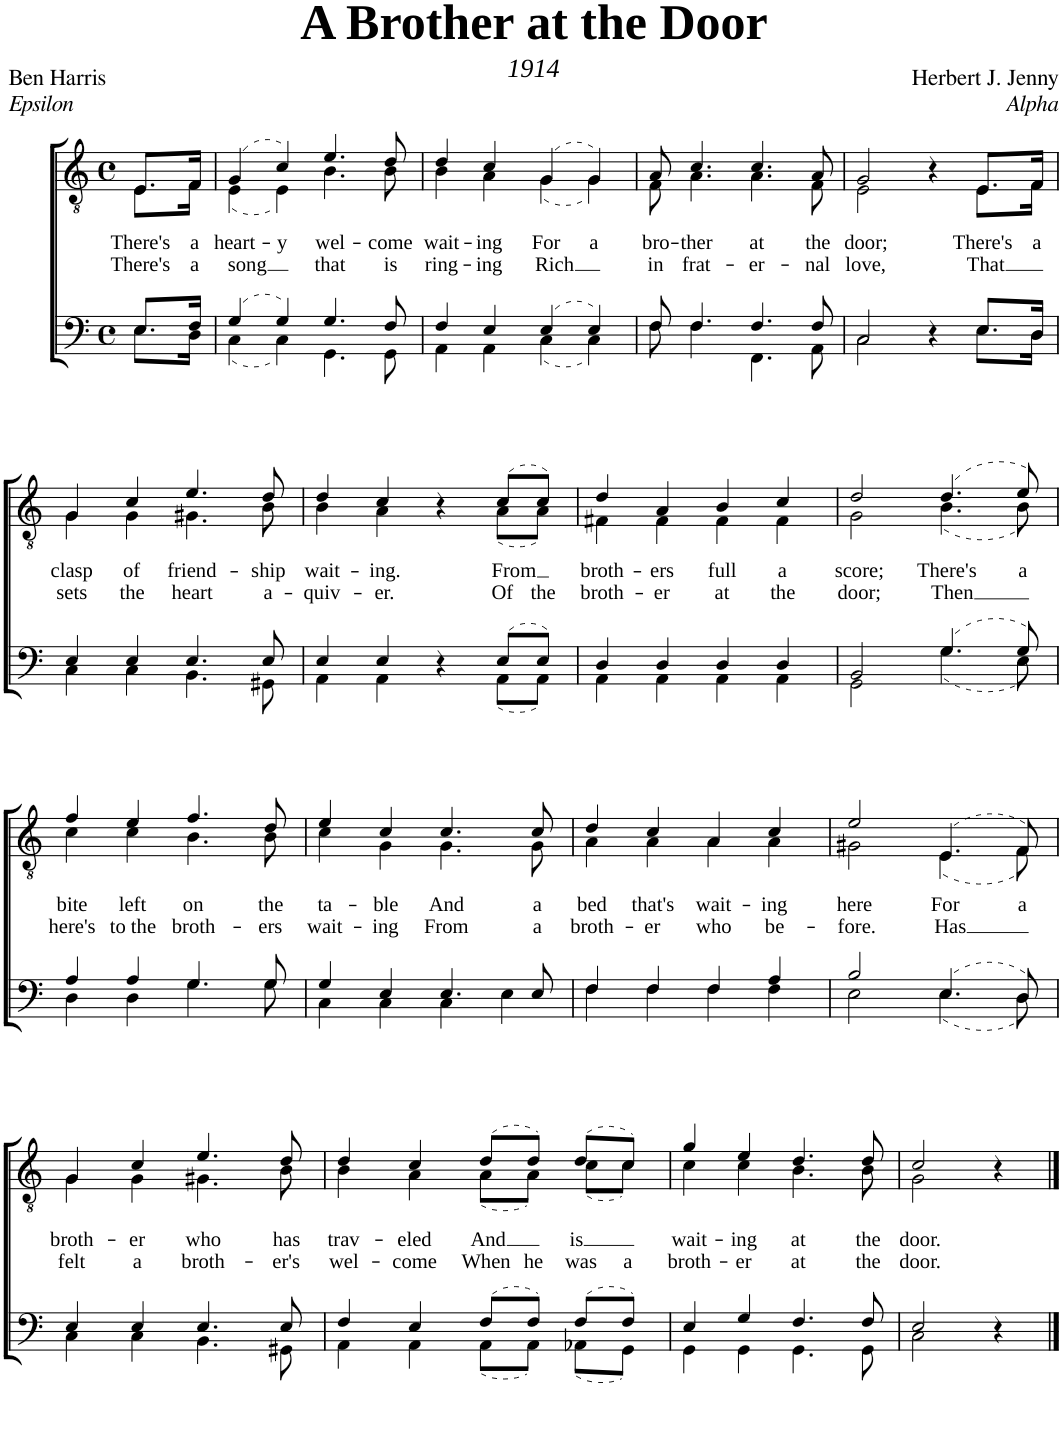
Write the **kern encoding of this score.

**kern	**kern	**text	**text
*part2	*part1	*part1	*part1
*staff2	*staff1	*staff1	*staff1
*I"Piano	*I"Piano	*	*
*I'Pno	*I'Pno	*	*
*clefF4	*clefGv2	*	*
*k[]	*k[]	*	*
*M4/4	*M4/4	*	*
*met(c)	*met(c)	*	*
=1	=1	=1	=1
*^	*	*	*
!	!	!	!LO:LY:b	!LO:LY:b
*	*	*^	*	*
8.E/L	8.E\L	8.E/L	8.E\L	There's	There's
!	!	!	!	!LO:LY:b	!LO:LY:b
16F/Jk	16D\Jk	16F/Jk	16F\Jk	a	a
=2	=2	=2	=2	=2	=2
!	!	!	!	!LO:LY:b	!LO:LY:b
(4G/	(4C\	(4G/	(4E\	heart-	song
!	!	!	!	!LO:LY:b	!
4G/)	4C\)	4c/)	4E\)	-y	.
!	!	!	!	!LO:LY:b	!LO:LY:b
4.G/	4.GG\	4.e/	4.B\	wel-	that
!	!	!	!	!LO:LY:b	!LO:LY:b
8F/	8GG\	8d/	8B\	-come	is
=3	=3	=3	=3	=3	=3
!	!	!	!	!LO:LY:b	!LO:LY:b
4F/	4AA\	4d/	4B\	wait-	ring-
!	!	!	!	!LO:LY:b	!LO:LY:b
4E/	4AA\	4c/	4A\	-ing	-ing
!	!	!	!	!LO:LY:b	!LO:LY:b
(4E/	(4C\	(4G/	(4G\	For	Rich
!	!	!	!	!LO:LY:b	!
4E/)	4C\)	4G/)	4G\)	a	.
=4	=4	=4	=4	=4	=4
!	!	!	!	!LO:LY:b	!LO:LY:b
8F/	8F\	8A/	8F\	bro-	in
!	!	!	!	!LO:LY:b	!LO:LY:b
4.F/	4.F\	4.c/	4.A\	-ther	frat-
!	!	!	!	!LO:LY:b	!LO:LY:b
4.F/	4.FF\	4.c/	4.A\	at	-er-
!	!	!	!	!LO:LY:b	!LO:LY:b
8F/	8AA\	8A/	8F\	the	-nal
=5	=5	=5	=5	=5	=5
!	!	!	!	!LO:LY:b	!LO:LY:b
2C/	2C\	2G/	2E\	door;	love,
4r	4ryy	4r	4ryy	.	.
!	!	!	!	!LO:LY:b	!LO:LY:b
8.E/L	8.E\L	8.E/L	8.E\L	There's	That
!	!	!	!	!LO:LY:b	!
16D/Jk	16D\Jk	16F/Jk	16F\Jk	a	.
!!LO:LB:g=z	!!
=6	=6	=6	=6	=6	=6
!	!	!	!	!LO:LY:b	!LO:LY:b
4E/	4C\	4G/	4G\	clasp	sets
!	!	!	!	!LO:LY:b	!LO:LY:b
4E/	4C\	4c/	4G\	of	the
!	!	!	!	!LO:LY:b	!LO:LY:b
4.E/	4.BB\	4.e/	4.G#X\	friend-	heart
!	!	!	!	!LO:LY:b	!LO:LY:b
8E/	8GG#X\	8d/	8B\	-ship	a-
=7	=7	=7	=7	=7	=7
!	!	!	!	!LO:LY:b	!LO:LY:b
4E/	4AA\	4d/	4B\	wait-	-quiv-
!	!	!	!	!LO:LY:b	!LO:LY:b
4E/	4AA\	4c/	4A\	-ing.	-er.
4r	4ryy	4r	4ryy	.	.
!	!	!	!	!LO:LY:b	!LO:LY:b
(8E/L	(8AA\L	(8c/L	(8A\L	From	Of
!	!	!	!	!	!LO:LY:b
8E/J)	8AA\J)	8c/J)	8A\J)	.	the
=8	=8	=8	=8	=8	=8
!	!	!	!	!LO:LY:b	!LO:LY:b
4D/	4AA\	4d/	4F#X\	broth-	broth-
!	!	!	!	!LO:LY:b	!LO:LY:b
4D/	4AA\	4A/	4F#\	-ers	-er
!	!	!	!	!LO:LY:b	!LO:LY:b
4D/	4AA\	4B/	4F#\	full	at
!	!	!	!	!LO:LY:b	!LO:LY:b
4D/	4AA\	4c/	4F#\	a	the
=9	=9	=9	=9	=9	=9
!	!	!	!	!LO:LY:b	!LO:LY:b
2BB/	2GG\	2d/	2G\	score;	door;
!	!	!	!	!LO:LY:b	!LO:LY:b
(4.G/	(4.G\	(4.d/	(4.B\	There's	Then
!	!	!	!	!LO:LY:b	!
8G/)	8E\)	8e/)	8B\)	a	.
!!LO:LB:g=z	!!
=10	=10	=10	=10	=10	=10
!	!	!	!	!LO:LY:b	!LO:LY:b
4A/	4D\	4f/	4c\	bite	here's
!	!	!	!	!LO:LY:b	!LO:LY:b
4A/	4D\	4e/	4c\	left	to the
!	!	!	!	!LO:LY:b	!LO:LY:b
4.G/	4.G\	4.f/	4.B\	on	broth-
!	!	!	!	!LO:LY:b	!LO:LY:b
8G/	8G\	8d/	8B\	the	-ers
=11	=11	=11	=11	=11	=11
!	!	!	!	!LO:LY:b	!LO:LY:b
4G/	4C\	4e/	4c\	ta-	wait-
!	!	!	!	!LO:LY:b	!LO:LY:b
4E/	4C\	4c/	4G\	-ble	-ing
!	!	!	!	!LO:LY:b	!LO:LY:b
4.E/	4C\	4.c/	4.G\	And	From
.	4E\	.	.	.	.
!	!	!	!	!LO:LY:b	!LO:LY:b
8E/	.	8c/	8G\	a	a
=12	=12	=12	=12	=12	=12
!	!	!	!	!LO:LY:b	!LO:LY:b
4F/	4F\	4d/	4A\	bed	broth-
!	!	!	!	!LO:LY:b	!LO:LY:b
4F/	4F\	4c/	4A\	that's	-er
!	!	!	!	!LO:LY:b	!LO:LY:b
4F/	4F\	4A/	4A\	wait-	who
!	!	!	!	!LO:LY:b	!LO:LY:b
4A/	4F\	4c/	4A\	-ing	be-
=13	=13	=13	=13	=13	=13
!	!	!	!	!LO:LY:b	!LO:LY:b
2B/	2E\	2e/	2G#X\	here	-fore.
!	!	!	!	!LO:LY:b	!LO:LY:b
(4.E/	(4.E\	(4.E/	(4.E\	For	Has
!	!	!	!	!LO:LY:b	!
8D/)	8D\)	8F/)	8F\)	a	.
!!LO:LB:g=z	!!
=14	=14	=14	=14	=14	=14
!	!	!	!	!LO:LY:b	!LO:LY:b
4E/	4C\	4G/	4G\	broth-	felt
!	!	!	!	!LO:LY:b	!LO:LY:b
4E/	4C\	4c/	4G\	-er	a
!	!	!	!	!LO:LY:b	!LO:LY:b
4.E/	4.BB\	4.e/	4.G#X\	who	broth-
!	!	!	!	!LO:LY:b	!LO:LY:b
8E/	8GG#X\	8d/	8B\	has	-er's
=15	=15	=15	=15	=15	=15
!	!	!	!	!LO:LY:b	!LO:LY:b
4F/	4AA\	4d/	4B\	trav-	wel-
!	!	!	!	!LO:LY:b	!LO:LY:b
4E/	4AA\	4c/	4A\	-eled	-come
!	!	!	!	!LO:LY:b	!LO:LY:b
(8F/L	(8AA\L	(8d/L	(8A\L	And	When
!	!	!	!	!	!LO:LY:b
8F/J)	8AA\J)	8d/J)	8A\J)	.	he
!	!	!	!	!LO:LY:b	!LO:LY:b
(8F/L	(8AA-X\L	(8d/L	(8c\L	is	was
!	!	!	!	!	!LO:LY:b
8F/J)	8GG\J)	8c/J)	8c\J)	.	a
=16	=16	=16	=16	=16	=16
!	!	!	!	!LO:LY:b	!LO:LY:b
4E/	4GG\	4g/	4c\	wait-	broth-
!	!	!	!	!LO:LY:b	!LO:LY:b
4G/	4GG\	4e/	4c\	-ing	-er
!	!	!	!	!LO:LY:b	!LO:LY:b
4.F/	4.GG\	4.d/	4.B\	at	at
!	!	!	!	!LO:LY:b	!LO:LY:b
8F/	8GG\	8d/	8B\	the	the
=17	=17	=17	=17	=17	=17
!	!	!	!	!LO:LY:b	!LO:LY:b
2E/	2C\	2c/	2G\	door.	door.
4r	4ryy	4r	4ryy	.	.
*v	*v	*	*	*	*
*	*v	*v	*	*
==	==	==	==
*-	*-	*-	*-
